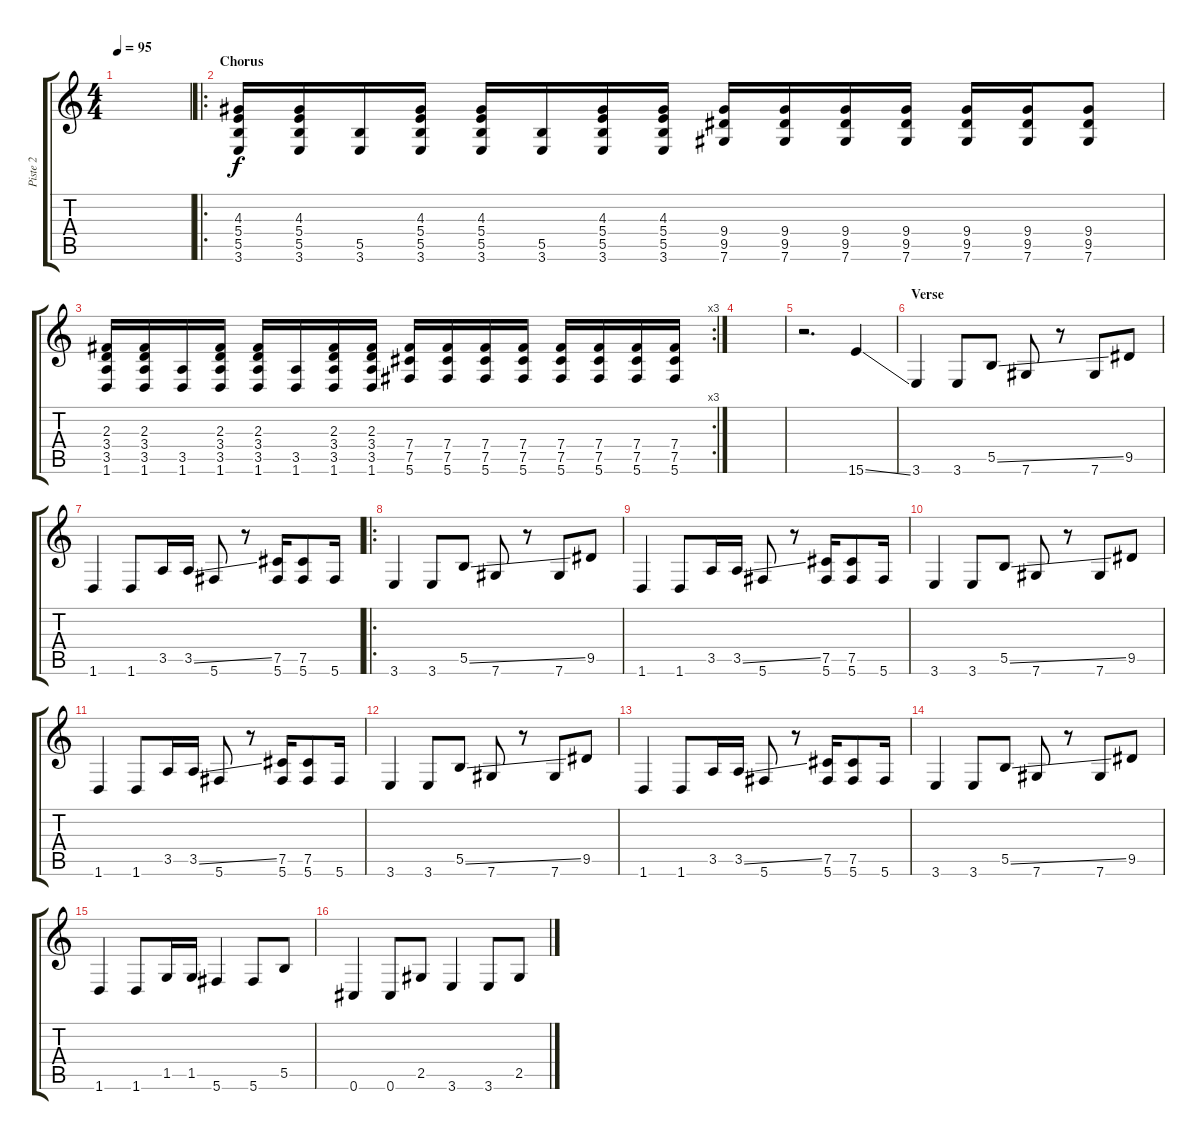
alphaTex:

\track ("Piste 2" "Piste 2") {instrument electricguitarjazz}
\staff {score tabs}
\tuning (Db4 Ab3 E3 B2 Gb2 Db2) {hide}
\ts (4 4)
\tempo 95
\clef g2
\ks c
|
\ro
\section ("" "Chorus")
(4.3 5.4 5.5 3.6).16 (4.3 5.4 5.5 3.6).16 (5.5 3.6).16 (4.3 5.4 5.5 3.6).16 (4.3 5.4 5.5 3.6).16 (5.5 3.6).16 (4.3 5.4 5.5 3.6).16 (4.3 5.4 5.5 3.6).16 (9.4 9.5 7.6).16 (9.4 9.5 7.6).16 (9.4 9.5 7.6).16 (9.4 9.5 7.6).16 (9.4 9.5 7.6).16 (9.4 9.5 7.6).16 (9.4 9.5 7.6).8 |
\rc 3
(2.3 3.4 3.5 1.6).16 (2.3 3.4 3.5 1.6).16 (3.5 1.6).16 (2.3 3.4 3.5 1.6).16 (2.3 3.4 3.5 1.6).16 (3.5 1.6).16 (2.3 3.4 3.5 1.6).16 (2.3 3.4 3.5 1.6).16 (7.4 7.5 5.6).16 (7.4 7.5 5.6).16 (7.4 7.5 5.6).16 (7.4 7.5 5.6).16 (7.4 7.5 5.6).16 (7.4 7.5 5.6).16 (7.4 7.5 5.6).16 (7.4 7.5 5.6).16 |
|
r.2{d} 15.6{ss}.4 |
\section ("" "Verse")
3.6.4 3.6.8 5.5{ss}.8 7.6.8 r.8 7.6.8 9.5.8 |
1.6.4 1.6.8 3.5.16 3.5{ss}.16 5.6.8 r.8 (7.5 5.6).16 (7.5 5.6).8 5.6.16 |
\ro
3.6.4 3.6.8 5.5{ss}.8 7.6.8 r.8 7.6.8 9.5.8 |
1.6.4 1.6.8 3.5.16 3.5{ss}.16 5.6.8 r.8 (7.5 5.6).16 (7.5 5.6).8 5.6.16 |
3.6.4 3.6.8 5.5{ss}.8 7.6.8 r.8 7.6.8 9.5.8 |
1.6.4 1.6.8 3.5.16 3.5{ss}.16 5.6.8 r.8 (7.5 5.6).16 (7.5 5.6).8 5.6.16 |
3.6.4 3.6.8 5.5{ss}.8 7.6.8 r.8 7.6.8 9.5.8 |
1.6.4 1.6.8 3.5.16 3.5{ss}.16 5.6.8 r.8 (7.5 5.6).16 (7.5 5.6).8 5.6.16 |
3.6.4 3.6.8 5.5{ss}.8 7.6.8 r.8 7.6.8 9.5.8 |
1.6.4 1.6.8 1.5.16 1.5.16 5.6.4 5.6.8 5.5.8 |
0.6.4 0.6.8 2.5.8 3.6.4 3.6.8 2.5.8
